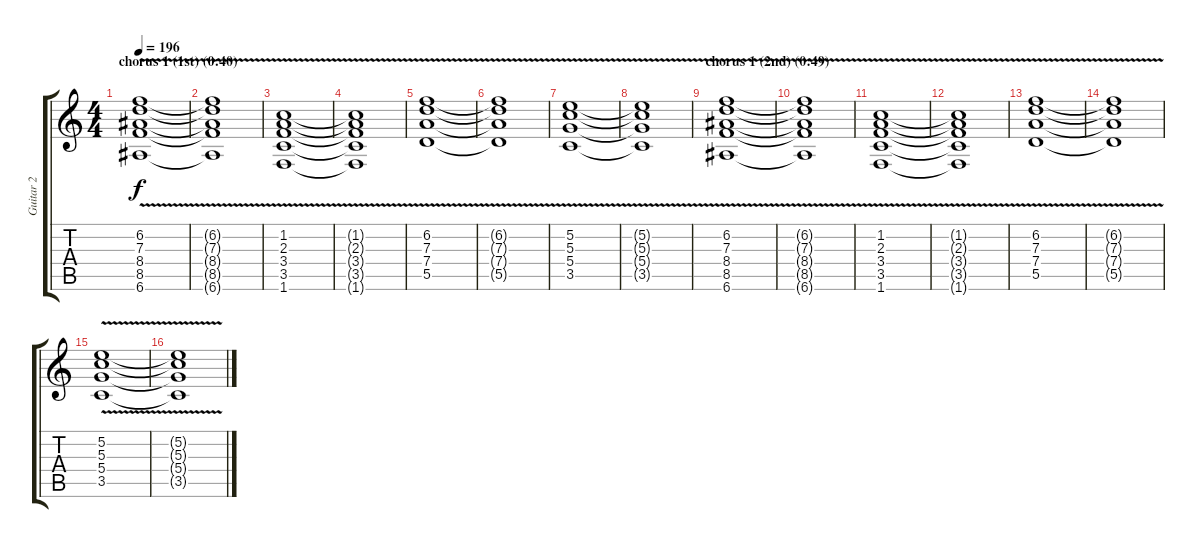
\track ("Guitar 2" "Guitar 2") {instrument electricguitarclean}
\staff {score tabs}
\tuning (E4 B3 G3 D3 A2 E2) {hide}
\ts (4 4)
\section ("" "chorus 1 (1st) (0:40)")
\tempo 196
\clef g2
\ks c
(6.2{v} 7.3 8.4{v} 8.5{v} 6.6{v}).1{dy f} |
(6.2{t} 7.3{t} 8.4{t} 8.5{t} 6.6{t}).1 |
(1.2{v} 2.3{v} 3.4{v} 3.5{v} 1.6{v}).1 |
(1.2{t} 2.3{t} 3.4{t} 3.5{t} 1.6{t}).1 |
(6.2{v} 7.3{v} 7.4{v} 5.5{v}).1 |
(6.2{t} 7.3{t} 7.4{t} 5.5{t}).1 |
(5.2{v} 5.3{v} 5.4{v} 3.5{v}).1 |
(5.2{t} 5.3{t} 5.4{t} 3.5{t}).1 |
\section ("" "chorus 1 (2nd) (0:49)")
(6.2{v} 7.3 8.4{v} 8.5{v} 6.6{v}).1 |
(6.2{t} 7.3{t} 8.4{t} 8.5{t} 6.6{t}).1 |
(1.2{v} 2.3{v} 3.4{v} 3.5{v} 1.6{v}).1 |
(1.2{t} 2.3{t} 3.4{t} 3.5{t} 1.6{t}).1 |
(6.2{v} 7.3{v} 7.4{v} 5.5{v}).1 |
(6.2{t} 7.3{t} 7.4{t} 5.5{t}).1 |
(5.2{v} 5.3{v} 5.4{v} 3.5{v}).1 |
(5.2{t} 5.3{t} 5.4{t} 3.5{t}).1
